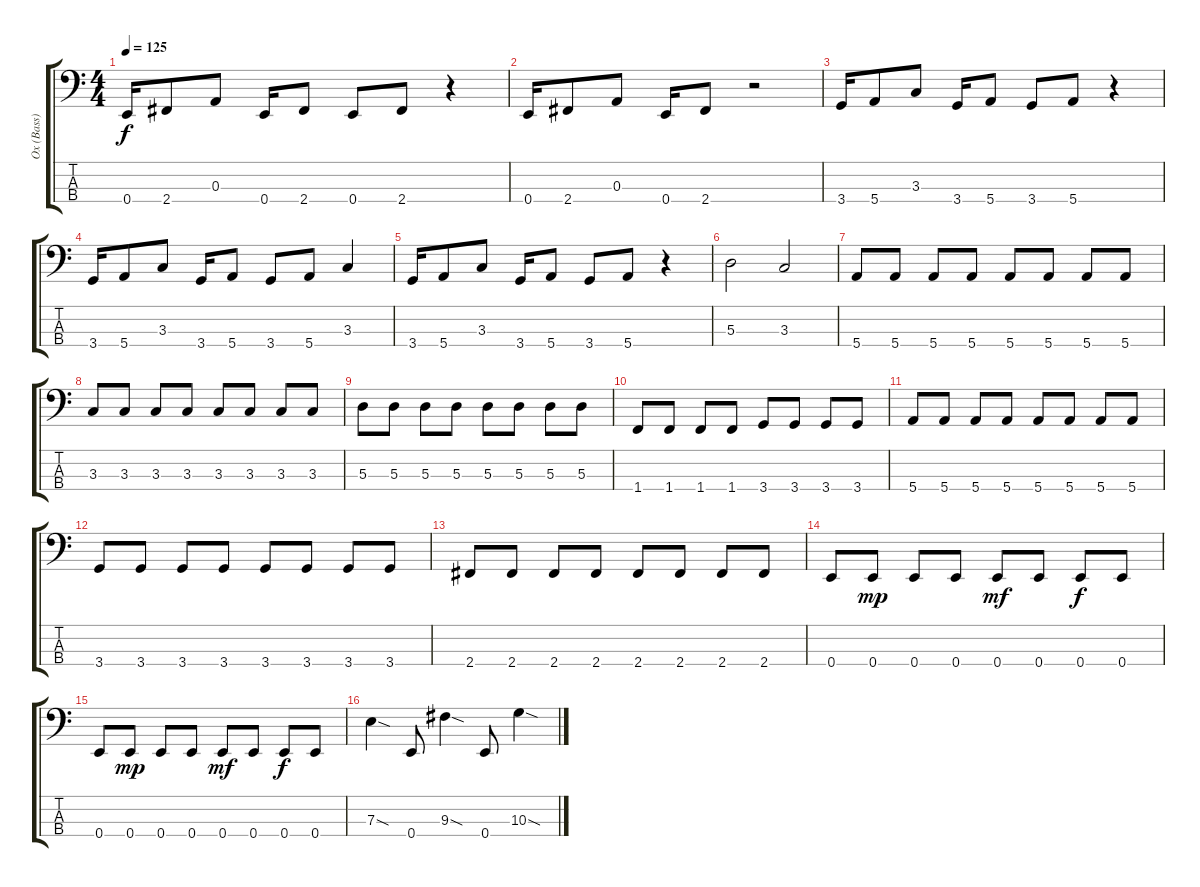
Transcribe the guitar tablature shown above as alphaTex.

\track ("Ox (Bass)" "Ox (Bass)") {instrument electricbasspick}
\staff {score tabs}
\tuning (G2 D2 A1 E1) {hide}
\ts (4 4)
\tempo 125
\clef f4
\ks c
0.4.16{dy f} 2.4.8 0.3.8 0.4.16 2.4.8 0.4.8 2.4.8 r.4 |
0.4.16 2.4.8 0.3.8 0.4.16 2.4.8 r.2 |
3.4.16 5.4.8 3.3.8 3.4.16 5.4.8 3.4.8 5.4.8 r.4 |
3.4.16 5.4.8 3.3.8 3.4.16 5.4.8 3.4.8 5.4.8 3.3.4 |
3.4.16 5.4.8 3.3.8 3.4.16 5.4.8 3.4.8 5.4.8 r.4 |
5.3.2 3.3.2 |
5.4.8 5.4.8 5.4.8 5.4.8 5.4.8 5.4.8 5.4.8 5.4.8 |
3.3.8 3.3.8 3.3.8 3.3.8 3.3.8 3.3.8 3.3.8 3.3.8 |
5.3.8 5.3.8 5.3.8 5.3.8 5.3.8 5.3.8 5.3.8 5.3.8 |
1.4.8 1.4.8 1.4.8 1.4.8 3.4.8 3.4.8 3.4.8 3.4.8 |
5.4.8 5.4.8 5.4.8 5.4.8 5.4.8 5.4.8 5.4.8 5.4.8 |
3.4.8 3.4.8 3.4.8 3.4.8 3.4.8 3.4.8 3.4.8 3.4.8 |
2.4.8 2.4.8 2.4.8 2.4.8 2.4.8 2.4.8 2.4.8 2.4.8 |
0.4.8 0.4.8{dy mp} 0.4.8 0.4.8 0.4.8{dy mf} 0.4.8 0.4.8{dy f} 0.4.8 |
0.4.8 0.4.8{dy mp} 0.4.8 0.4.8 0.4.8{dy mf} 0.4.8 0.4.8{dy f} 0.4.8 |
7.3{sod}.4 0.4.8 9.3{sod}.4 0.4.8 10.3{sod}.4
